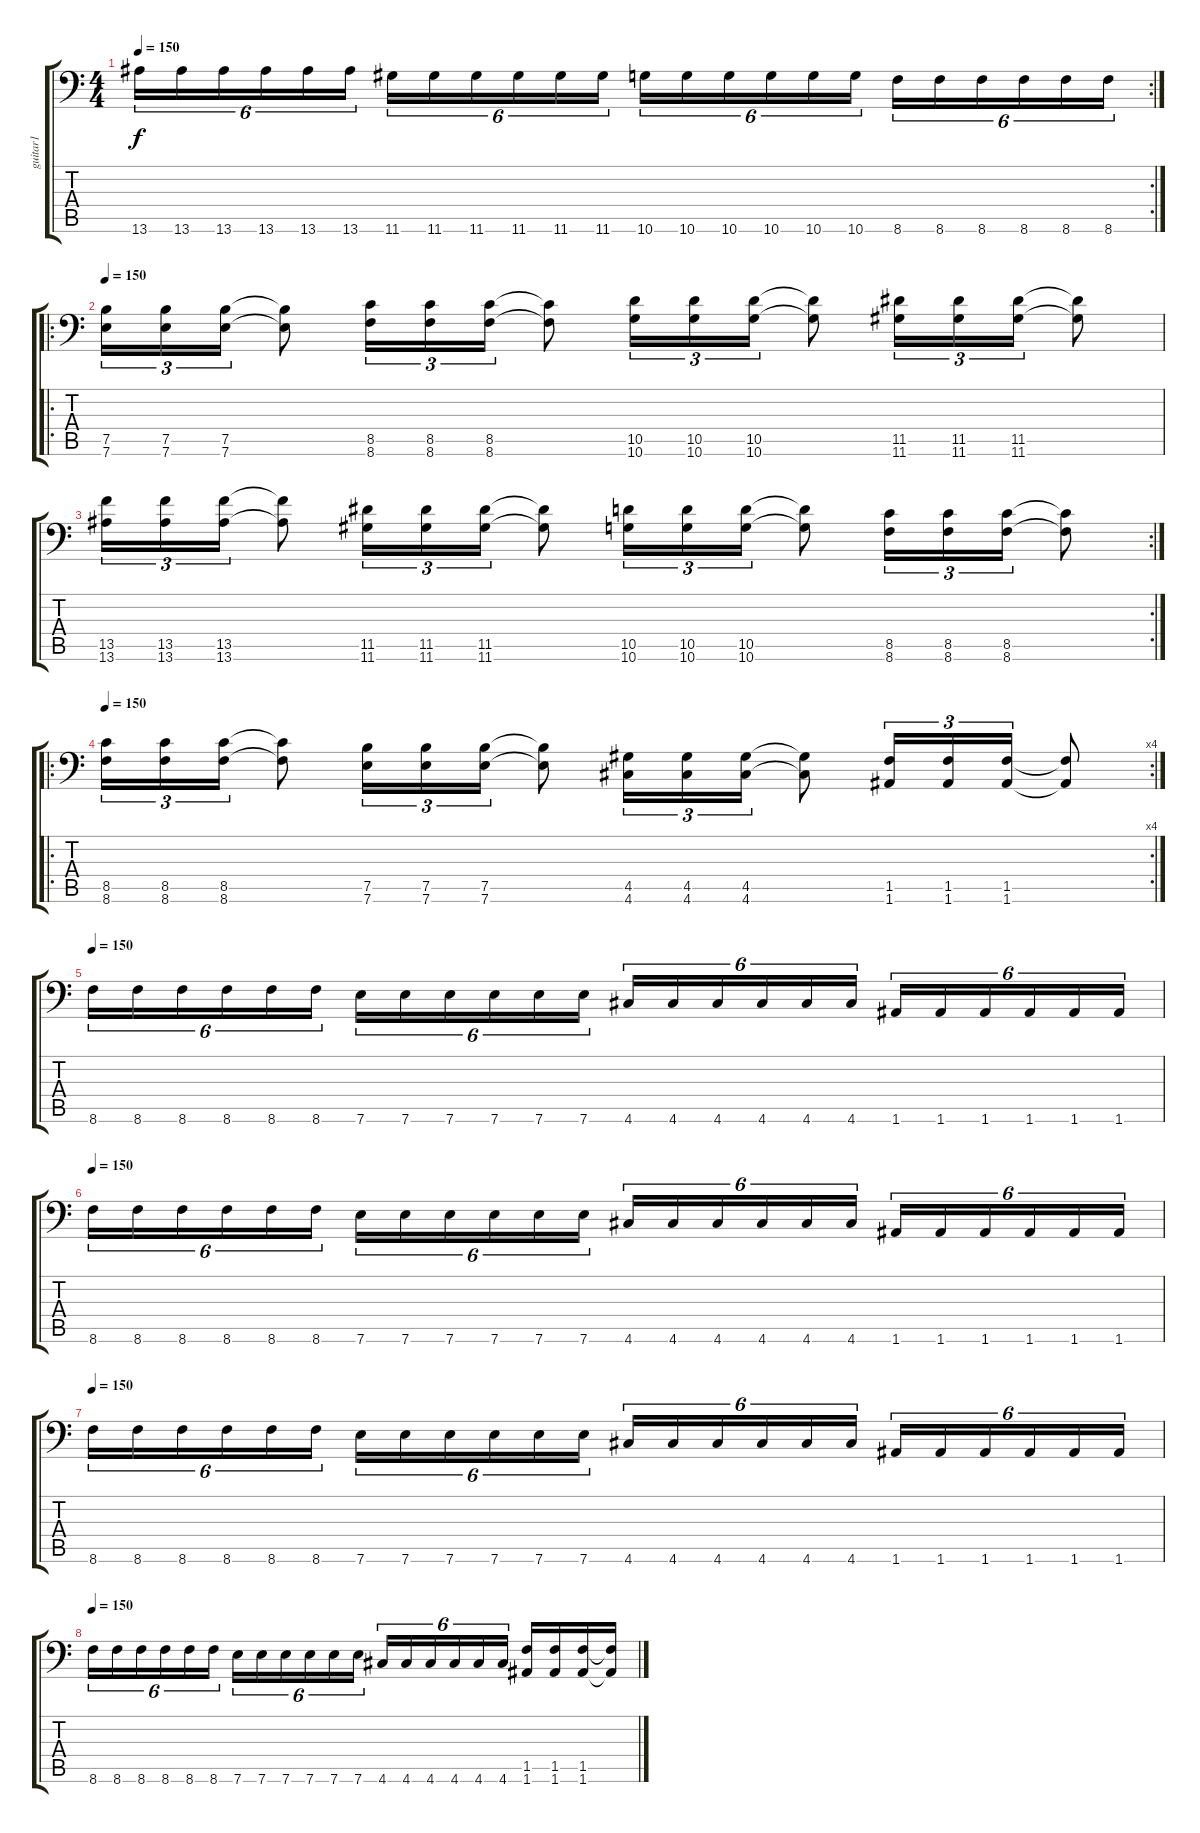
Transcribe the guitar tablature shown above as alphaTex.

\track ("guitar1" "guitar1") {instrument distortionguitar}
\staff {score tabs}
\tuning (Db4 Ab3 E3 B2 E2 A1) {hide}
\rc 2
\ts (4 4)
\tempo 150
\clef f4
\ks c
13.6.16{tu (6 4) dy f} 13.6.16{tu (6 4)} 13.6.16{tu (6 4)} 13.6.16{tu (6 4)} 13.6.16{tu (6 4)} 13.6.16{tu (6 4)} 11.6.16{tu (6 4)} 11.6.16{tu (6 4)} 11.6.16{tu (6 4)} 11.6.16{tu (6 4)} 11.6.16{tu (6 4)} 11.6.16{tu (6 4)} 10.6.16{tu (6 4)} 10.6.16{tu (6 4)} 10.6.16{tu (6 4)} 10.6.16{tu (6 4)} 10.6.16{tu (6 4)} 10.6.16{tu (6 4)} 8.6.16{tu (6 4)} 8.6.16{tu (6 4)} 8.6.16{tu (6 4)} 8.6.16{tu (6 4)} 8.6.16{tu (6 4)} 8.6.16{tu (6 4)} |
\ro
\tempo 150
(7.5 7.6).16{tu (3 2)} (7.5 7.6).16{tu (3 2)} (7.5 7.6).16{tu (3 2)} (7.5{t} 7.6{t}).8 (8.5 8.6).16{tu (3 2)} (8.5 8.6).16{tu (3 2)} (8.5 8.6).16{tu (3 2)} (8.5{t} 8.6{t}).8 (10.5 10.6).16{tu (3 2)} (10.5 10.6).16{tu (3 2)} (10.5 10.6).16{tu (3 2)} (10.5{t} 10.6{t}).8 (11.5 11.6).16{tu (3 2)} (11.5 11.6).16{tu (3 2)} (11.5 11.6).16{tu (3 2)} (11.5{t} 11.6{t}).8 |
\rc 2
(13.5 13.6).16{tu (3 2)} (13.5 13.6).16{tu (3 2)} (13.5 13.6).16{tu (3 2)} (13.5{t} 13.6{t}).8 (11.5 11.6).16{tu (3 2)} (11.5 11.6).16{tu (3 2)} (11.5 11.6).16{tu (3 2)} (11.5{t} 11.6{t}).8 (10.5 10.6).16{tu (3 2)} (10.5 10.6).16{tu (3 2)} (10.5 10.6).16{tu (3 2)} (10.5{t} 10.6{t}).8 (8.5 8.6).16{tu (3 2)} (8.5 8.6).16{tu (3 2)} (8.5 8.6).16{tu (3 2)} (8.5{t} 8.6{t}).8 |
\ro
\rc 4
\tempo 150
(8.5 8.6).16{tu (3 2)} (8.5 8.6).16{tu (3 2)} (8.5 8.6).16{tu (3 2)} (8.5{t} 8.6{t}).8 (7.5 7.6).16{tu (3 2)} (7.5 7.6).16{tu (3 2)} (7.5 7.6).16{tu (3 2)} (7.5{t} 7.6{t}).8 (4.5 4.6).16{tu (3 2)} (4.5 4.6).16{tu (3 2)} (4.5 4.6).16{tu (3 2)} (4.5{t} 4.6{t}).8 (1.5 1.6).16{tu (3 2)} (1.5 1.6).16{tu (3 2)} (1.5 1.6).16{tu (3 2)} (1.5{t} 1.6{t}).8 |
\tempo 150
8.6.16{tu (6 4) instrument distortionguitar} 8.6.16{tu (6 4)} 8.6.16{tu (6 4)} 8.6.16{tu (6 4)} 8.6.16{tu (6 4)} 8.6.16{tu (6 4)} 7.6.16{tu (6 4)} 7.6.16{tu (6 4)} 7.6.16{tu (6 4)} 7.6.16{tu (6 4)} 7.6.16{tu (6 4)} 7.6.16{tu (6 4)} 4.6.16{tu (6 4)} 4.6.16{tu (6 4)} 4.6.16{tu (6 4)} 4.6.16{tu (6 4)} 4.6.16{tu (6 4)} 4.6.16{tu (6 4)} 1.6.16{tu (6 4)} 1.6.16{tu (6 4)} 1.6.16{tu (6 4)} 1.6.16{tu (6 4)} 1.6.16{tu (6 4)} 1.6.16{tu (6 4)} |
\tempo 150
8.6.16{tu (6 4) instrument distortionguitar} 8.6.16{tu (6 4)} 8.6.16{tu (6 4)} 8.6.16{tu (6 4)} 8.6.16{tu (6 4)} 8.6.16{tu (6 4)} 7.6.16{tu (6 4)} 7.6.16{tu (6 4)} 7.6.16{tu (6 4)} 7.6.16{tu (6 4)} 7.6.16{tu (6 4)} 7.6.16{tu (6 4)} 4.6.16{tu (6 4)} 4.6.16{tu (6 4)} 4.6.16{tu (6 4)} 4.6.16{tu (6 4)} 4.6.16{tu (6 4)} 4.6.16{tu (6 4)} 1.6.16{tu (6 4)} 1.6.16{tu (6 4)} 1.6.16{tu (6 4)} 1.6.16{tu (6 4)} 1.6.16{tu (6 4)} 1.6.16{tu (6 4)} |
\tempo 150
8.6.16{tu (6 4) instrument distortionguitar} 8.6.16{tu (6 4)} 8.6.16{tu (6 4)} 8.6.16{tu (6 4)} 8.6.16{tu (6 4)} 8.6.16{tu (6 4)} 7.6.16{tu (6 4)} 7.6.16{tu (6 4)} 7.6.16{tu (6 4)} 7.6.16{tu (6 4)} 7.6.16{tu (6 4)} 7.6.16{tu (6 4)} 4.6.16{tu (6 4)} 4.6.16{tu (6 4)} 4.6.16{tu (6 4)} 4.6.16{tu (6 4)} 4.6.16{tu (6 4)} 4.6.16{tu (6 4)} 1.6.16{tu (6 4)} 1.6.16{tu (6 4)} 1.6.16{tu (6 4)} 1.6.16{tu (6 4)} 1.6.16{tu (6 4)} 1.6.16{tu (6 4)} |
\tempo 150
8.6.16{tu (6 4) instrument distortionguitar} 8.6.16{tu (6 4)} 8.6.16{tu (6 4)} 8.6.16{tu (6 4)} 8.6.16{tu (6 4)} 8.6.16{tu (6 4)} 7.6.16{tu (6 4)} 7.6.16{tu (6 4)} 7.6.16{tu (6 4)} 7.6.16{tu (6 4)} 7.6.16{tu (6 4)} 7.6.16{tu (6 4)} 4.6.16{tu (6 4)} 4.6.16{tu (6 4)} 4.6.16{tu (6 4)} 4.6.16{tu (6 4)} 4.6.16{tu (6 4)} 4.6.16{tu (6 4)} (1.5 1.6).16 (1.5 1.6).16 (1.5 1.6).16 (1.5{t} 1.6{t}).16
